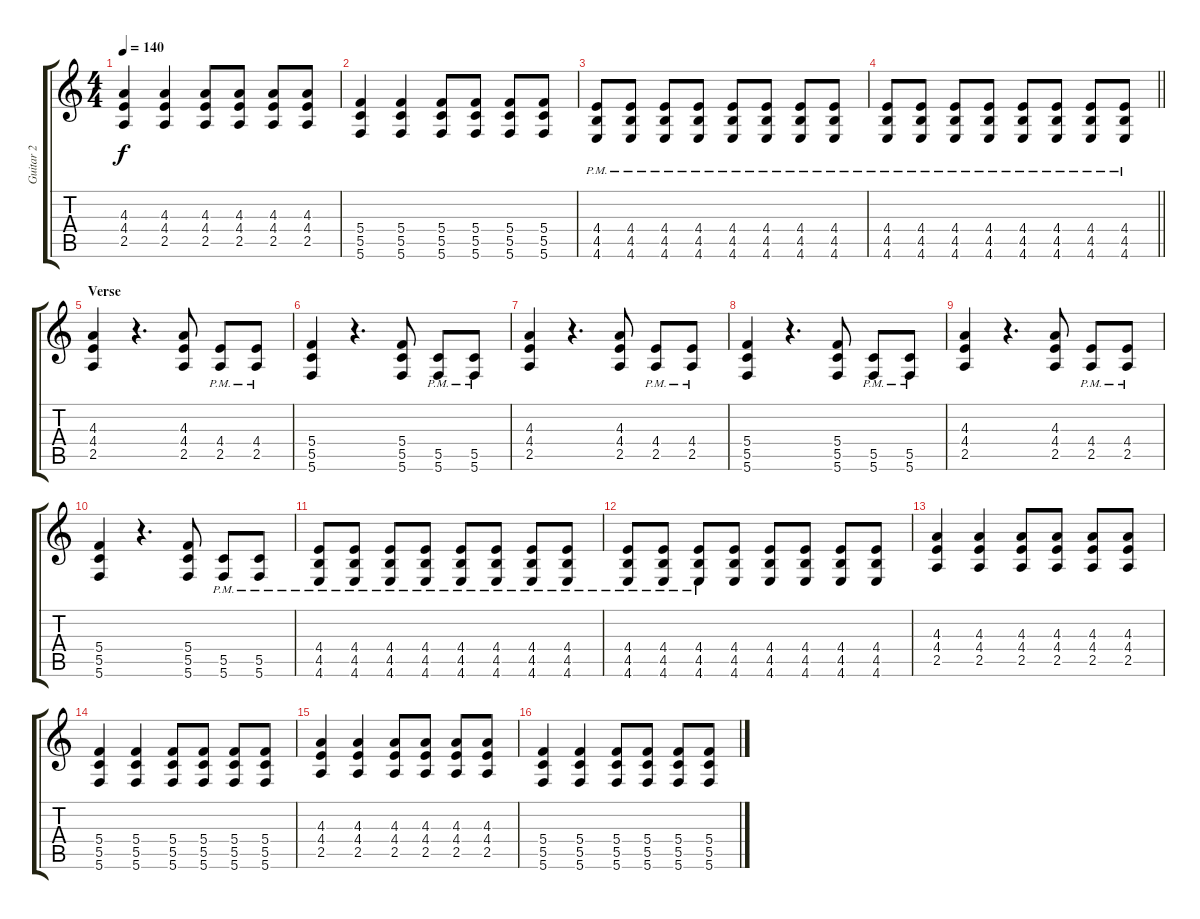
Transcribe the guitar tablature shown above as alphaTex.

\track ("Guitar 2" "Guitar 2") {instrument overdrivenguitar}
\staff {score tabs}
\tuning (D4 A3 F3 C3 G2 C2) {hide}
\ts (4 4)
\tempo 140
\clef g2
\ks c
(4.3 4.4 2.5).4{dy f} (4.3 4.4 2.5).4 (4.3 4.4 2.5).8 (4.3 4.4 2.5).8 (4.3 4.4 2.5).8 (4.3 4.4 2.5).8 |
(5.4 5.5 5.6).4 (5.4 5.5 5.6).4 (5.4 5.5 5.6).8 (5.4 5.5 5.6).8 (5.4 5.5 5.6).8 (5.4 5.5 5.6).8 |
(4.4{pm} 4.5{pm} 4.6{pm}).8 (4.4{pm} 4.5{pm} 4.6{pm}).8 (4.4{pm} 4.5{pm} 4.6{pm}).8 (4.4{pm} 4.5{pm} 4.6{pm}).8 (4.4{pm} 4.5{pm} 4.6{pm}).8 (4.4{pm} 4.5{pm} 4.6{pm}).8 (4.4{pm} 4.5{pm} 4.6{pm}).8 (4.4{pm} 4.5{pm} 4.6{pm}).8 |
\barLineRight lightlight
(4.4{pm} 4.5{pm} 4.6{pm}).8 (4.4{pm} 4.5{pm} 4.6{pm}).8 (4.4{pm} 4.5{pm} 4.6{pm}).8 (4.4{pm} 4.5{pm} 4.6{pm}).8 (4.4{pm} 4.5{pm} 4.6{pm}).8 (4.4{pm} 4.5{pm} 4.6{pm}).8 (4.4{pm} 4.5{pm} 4.6{pm}).8 (4.4{pm} 4.5{pm} 4.6{pm}).8 |
\section ("" "Verse")
(4.3 4.4 2.5).4 r.4{d} (4.3 4.4 2.5).8 (4.4{pm} 2.5{pm}).8 (4.4{pm} 2.5{pm}).8 |
(5.4 5.5 5.6).4 r.4{d} (5.4 5.5 5.6).8 (5.5{pm} 5.6{pm}).8 (5.5{pm} 5.6{pm}).8 |
(4.3 4.4 2.5).4 r.4{d} (4.3 4.4 2.5).8 (4.4{pm} 2.5{pm}).8 (4.4{pm} 2.5{pm}).8 |
(5.4 5.5 5.6).4 r.4{d} (5.4 5.5 5.6).8 (5.5{pm} 5.6{pm}).8 (5.5{pm} 5.6{pm}).8 |
(4.3 4.4 2.5).4 r.4{d} (4.3 4.4 2.5).8 (4.4{pm} 2.5{pm}).8 (4.4{pm} 2.5{pm}).8 |
(5.4 5.5 5.6).4 r.4{d} (5.4 5.5 5.6).8 (5.5{pm} 5.6{pm}).8 (5.5{pm} 5.6{pm}).8 |
(4.4{pm} 4.5{pm} 4.6{pm}).8 (4.4{pm} 4.5{pm} 4.6{pm}).8 (4.4{pm} 4.5{pm} 4.6{pm}).8 (4.4{pm} 4.5{pm} 4.6{pm}).8 (4.4{pm} 4.5{pm} 4.6{pm}).8 (4.4{pm} 4.5{pm} 4.6{pm}).8 (4.4{pm} 4.5{pm} 4.6{pm}).8 (4.4{pm} 4.5{pm} 4.6{pm}).8 |
(4.4{pm} 4.5{pm} 4.6{pm}).8 (4.4{pm} 4.5{pm} 4.6{pm}).8 (4.4{pm} 4.5{pm} 4.6{pm}).8 (4.4 4.5 4.6).8 (4.4 4.5 4.6).8 (4.4 4.5 4.6).8 (4.4 4.5 4.6).8 (4.4 4.5 4.6).8 |
(4.3 4.4 2.5).4 (4.3 4.4 2.5).4 (4.3 4.4 2.5).8 (4.3 4.4 2.5).8 (4.3 4.4 2.5).8 (4.3 4.4 2.5).8 |
(5.4 5.5 5.6).4 (5.4 5.5 5.6).4 (5.4 5.5 5.6).8 (5.4 5.5 5.6).8 (5.4 5.5 5.6).8 (5.4 5.5 5.6).8 |
(4.3 4.4 2.5).4 (4.3 4.4 2.5).4 (4.3 4.4 2.5).8 (4.3 4.4 2.5).8 (4.3 4.4 2.5).8 (4.3 4.4 2.5).8 |
(5.4 5.5 5.6).4 (5.4 5.5 5.6).4 (5.4 5.5 5.6).8 (5.4 5.5 5.6).8 (5.4 5.5 5.6).8 (5.4 5.5 5.6).8
